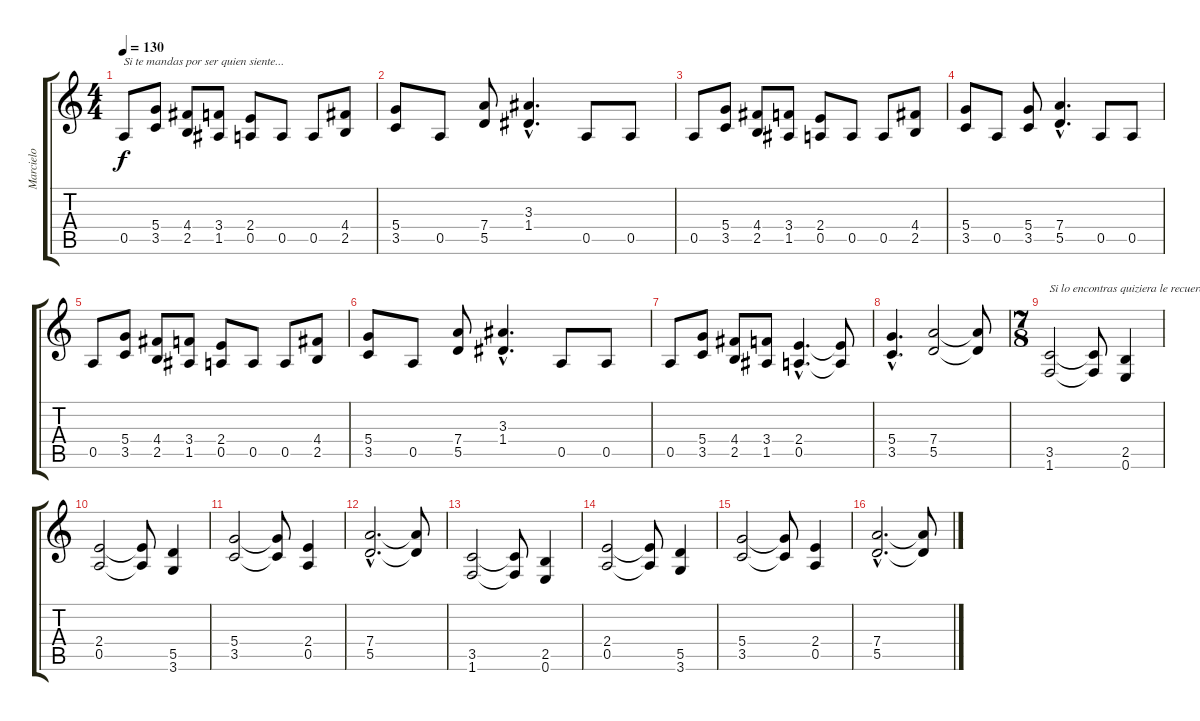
\track ("Marcielo" "Marcielo") {instrument overdrivenguitar}
\staff {score tabs}
\tuning (E4 B3 G3 D3 A2 E2) {hide}
\ts (4 4)
\tempo 130
\clef g2
\ks c
0.5.8{txt "Si te mandas por ser quien siente..." dy f} (5.4 3.5).8 (4.4 2.5).8 (3.4 1.5).8 (2.4 0.5).8 0.5.8 0.5.8 (4.4 2.5).8 |
(5.4 3.5).8 0.5.8 (7.4 5.5).8 (3.3{hac} 1.4{hac}).4{d} 0.5.8 0.5.8 |
0.5.8 (5.4 3.5).8 (4.4 2.5).8 (3.4 1.5).8 (2.4 0.5).8 0.5.8 0.5.8 (4.4 2.5).8 |
(5.4 3.5).8 0.5.8 (5.4 3.5).8 (7.4{hac} 5.5{hac}).4{d} 0.5.8 0.5.8 |
0.5.8 (5.4 3.5).8 (4.4 2.5).8 (3.4 1.5).8 (2.4 0.5).8 0.5.8 0.5.8 (4.4 2.5).8 |
(5.4 3.5).8 0.5.8 (7.4 5.5).8 (3.3{hac} 1.4{hac}).4{d} 0.5.8 0.5.8 |
0.5.8 (5.4 3.5).8 (4.4 2.5).8 (3.4 1.5).8 (2.4{hac} 0.5{hac}).4{d} (2.4{t} 0.5{t}).8 |
(5.4{hac} 3.5{hac}).4{d} (7.4 5.5).2 (7.4{t} 5.5{t}).8 |
\ts (7 8)
(3.5 1.6).2{txt "Si lo encontras quiziera le recuerdes..."} (3.5{t} 1.6{t}).8 (2.5 0.6).4 |
(2.4 0.5).2 (2.4{t} 0.5{t}).8 (5.5 3.6).4 |
(5.4 3.5).2 (5.4{t} 3.5{t}).8 (2.4 0.5).4 |
(7.4{hac} 5.5{hac}).2{d} (7.4{t} 5.5{t}).8 |
(3.5 1.6).2 (3.5{t} 1.6{t}).8 (2.5 0.6).4 |
(2.4 0.5).2 (2.4{t} 0.5{t}).8 (5.5 3.6).4 |
(5.4 3.5).2 (5.4{t} 3.5{t}).8 (2.4 0.5).4 |
(7.4{hac} 5.5{hac}).2{d} (7.4{t} 5.5{t}).8
